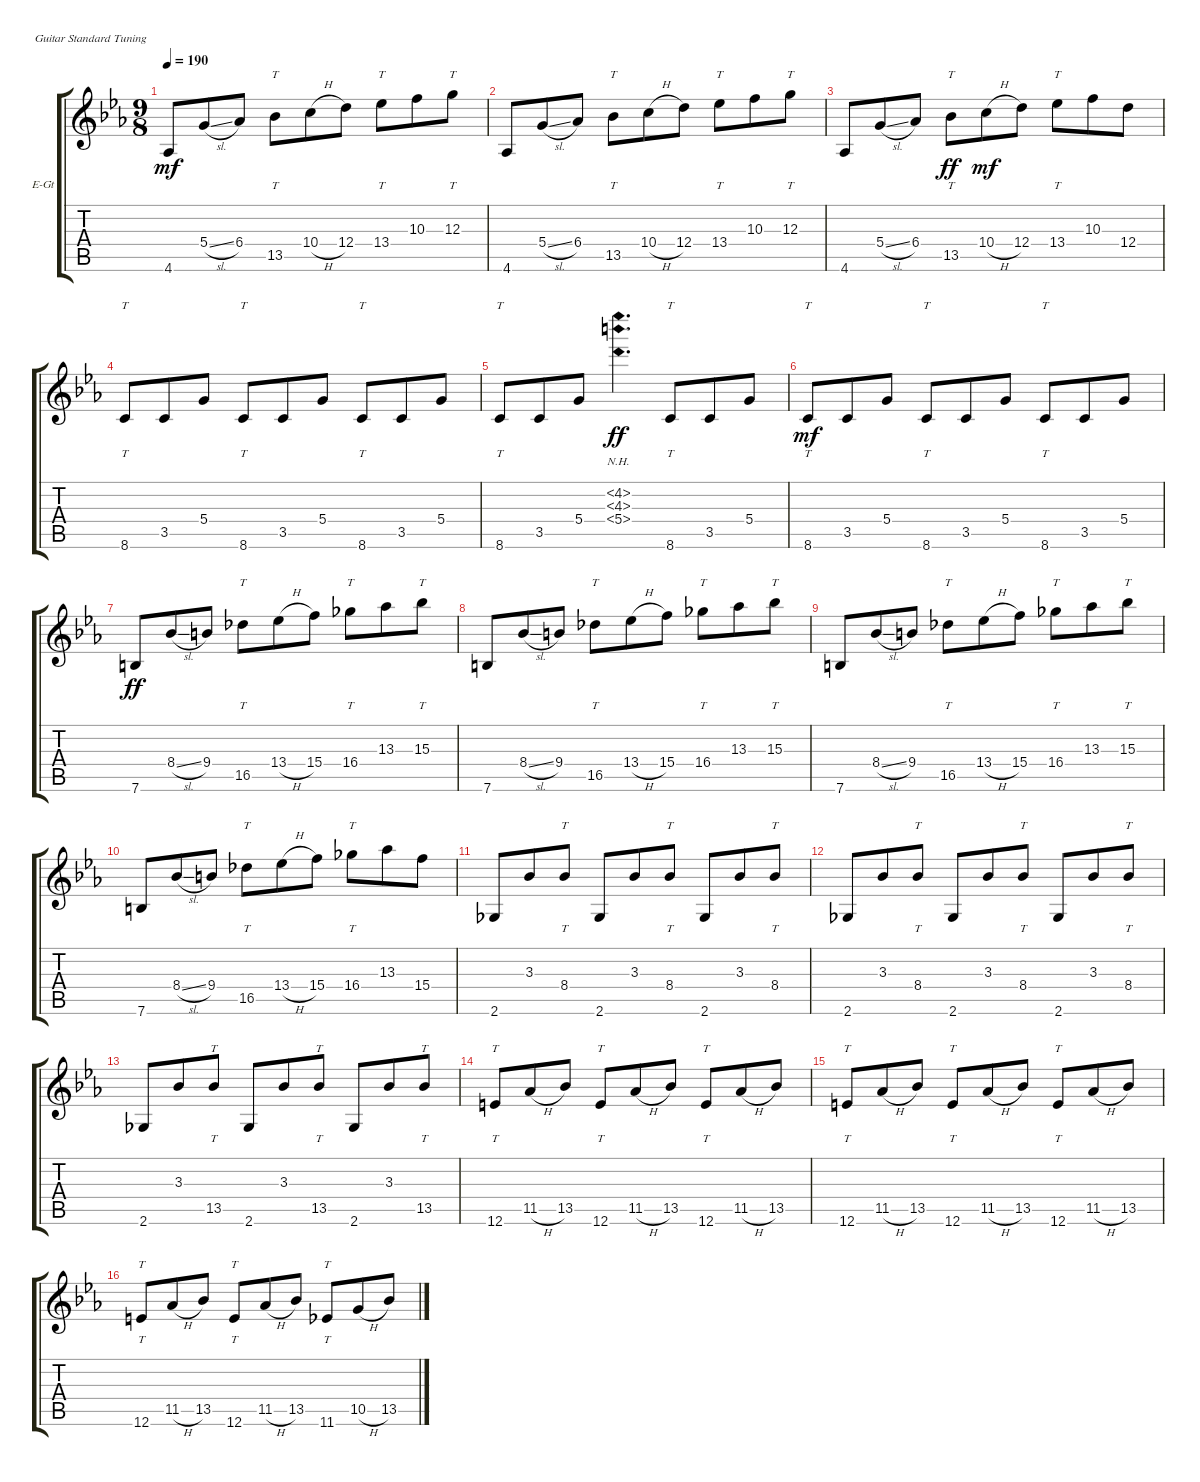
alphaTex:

\defaultSystemsLayout 4
\bracketExtendMode groupsimilarinstruments
\firstSystemTrackNameOrientation horizontal
\otherSystemsTrackNameOrientation horizontal
\track ("Guitar Clean Tapping" "E-Gt") {instrument distortionguitar}
\staff {score tabs}
\tuning (E4 B3 G3 D3 A2 E2)
\ts (9 8)
\tempo 190
\clef g2
\scale
0.333333
\ks cminor
4.6.8{dy mf} 5.4{sl}.8 6.4.8 13.5.8{tt} 10.4{h}.8 12.4.8 13.4.8{tt} 10.3.8 12.3.8{tt} |
\scale
0.333333 4.6.8 5.4{sl}.8 6.4.8 13.5.8{tt} 10.4{h}.8 12.4.8 13.4.8{tt} 10.3.8 12.3.8{tt} |
\scale
0.333333 4.6.8 5.4{sl}.8 6.4.8 13.5.8{tt dy ff} 10.4{h}.8{dy mf} 12.4.8 13.4.8{tt} 10.3.8 12.4.8 |
\scale
0.333333 8.6.8{tt} 3.5.8 5.4.8 8.6.8{tt} 3.5.8 5.4.8 8.6.8{tt} 3.5.8 5.4.8 |
\scale
0.333333 8.6.8{tt} 3.5.8 5.4.8 (4.3{nh} 4.2{nh} 5.4{nh}).4{d dy ff} 8.6.8{tt} 3.5.8 5.4.8 |
\scale
0.333333 8.6.8{tt dy mf} 3.5.8 5.4.8 8.6.8{tt} 3.5.8 5.4.8 8.6.8{tt} 3.5.8 5.4.8 |
\scale
0.333333 7.6.8{dy ff} 8.4{sl}.8 9.4.8 16.5.8{tt} 13.4{h}.8 15.4.8 16.4.8{tt} 13.3.8 15.3.8{tt} |
\scale
0.333333 7.6.8 8.4{sl}.8 9.4.8 16.5.8{tt} 13.4{h}.8 15.4.8 16.4.8{tt} 13.3.8 15.3.8{tt} |
\scale
0.333333 7.6.8 8.4{sl}.8 9.4.8 16.5.8{tt} 13.4{h}.8 15.4.8 16.4.8{tt} 13.3.8 15.3.8{tt} |
\scale
0.333333 7.6.8 8.4{sl}.8 9.4.8 16.5.8{tt} 13.4{h}.8 15.4.8 16.4.8{tt} 13.3.8 15.4.8 |
\scale
0.333333 2.6.8 3.3.8 8.4.8{tt} 2.6.8 3.3.8 8.4.8{tt} 2.6.8 3.3.8 8.4.8{tt} |
\scale
0.333333 2.6.8 3.3.8 8.4.8{tt} 2.6.8 3.3.8 8.4.8{tt} 2.6.8 3.3.8 8.4.8{tt} |
\scale
0.333333 2.6.8 3.3.8 13.5.8{tt} 2.6.8 3.3.8 13.5.8{tt} 2.6.8 3.3.8 13.5.8{tt} |
\scale
0.333333 12.6.8{tt} 11.5{h}.8 13.5.8 12.6.8{tt} 11.5{h}.8 13.5.8 12.6.8{tt} 11.5{h}.8 13.5.8 |
\scale
0.333333 12.6.8{tt} 11.5{h}.8 13.5.8 12.6.8{tt} 11.5{h}.8 13.5.8 12.6.8{tt} 11.5{h}.8 13.5.8 |
\scale
0.333333 12.6.8{tt} 11.5{h}.8 13.5.8 12.6.8{tt} 11.5{h}.8 13.5.8 11.6.8{tt} 10.5{h}.8 13.5.8
